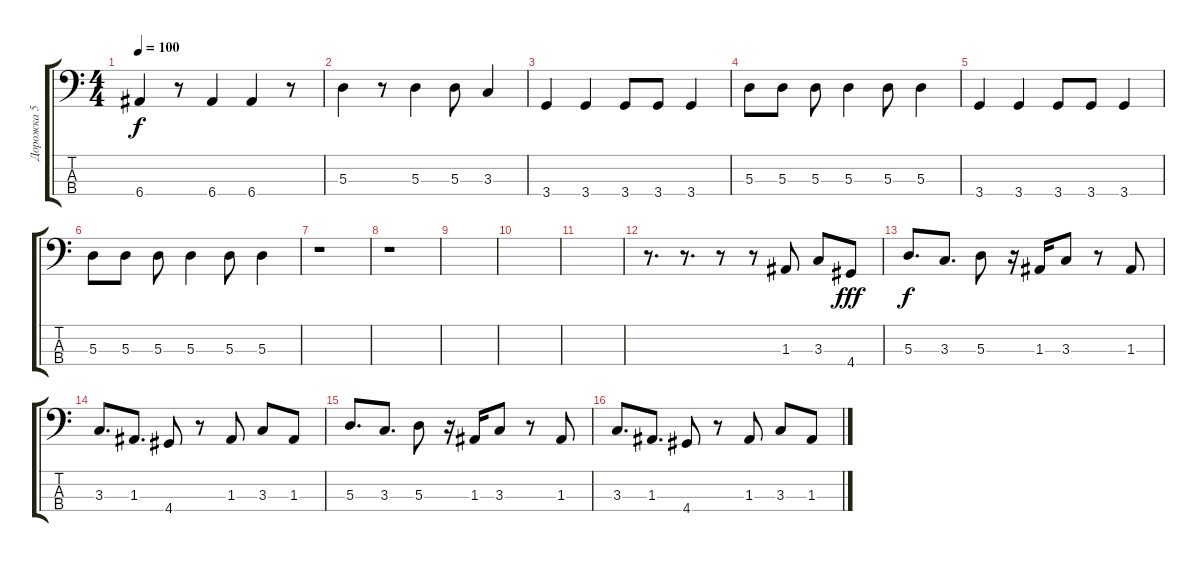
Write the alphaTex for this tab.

\track ("Дорожка 5" "Дорожка 5") {instrument electricbassfinger}
\staff {score tabs}
\tuning (G2 D2 A1 E1) {hide}
\ts (4 4)
\tempo 100
\clef f4
\ks c
6.4.4{dy f} r.8 6.4.4 6.4.4 r.8 |
5.3.4 r.8 5.3.4 5.3.8 3.3.4 |
3.4.4 3.4.4 3.4.8 3.4.8 3.4.4 |
5.3.8 5.3.8 5.3.8 5.3.4 5.3.8 5.3.4 |
3.4.4 3.4.4 3.4.8 3.4.8 3.4.4 |
5.3.8 5.3.8 5.3.8 5.3.4 5.3.8 5.3.4 |
r.1 |
r.1 |
|
|
|
r.8{d} r.8{d} r.8 r.8 1.3.8 3.3.8 4.4.8{dy fff} |
5.3.8{d dy f} 3.3.8{d} 5.3.8 r.16 1.3.16 3.3.8 r.8 1.3.8 |
3.3.8{d} 1.3.8{d} 4.4.8 r.8 1.3.8 3.3.8 1.3.8 |
5.3.8{d} 3.3.8{d} 5.3.8 r.16 1.3.16 3.3.8 r.8 1.3.8 |
3.3.8{d} 1.3.8{d} 4.4.8 r.8 1.3.8 3.3.8 1.3.8
